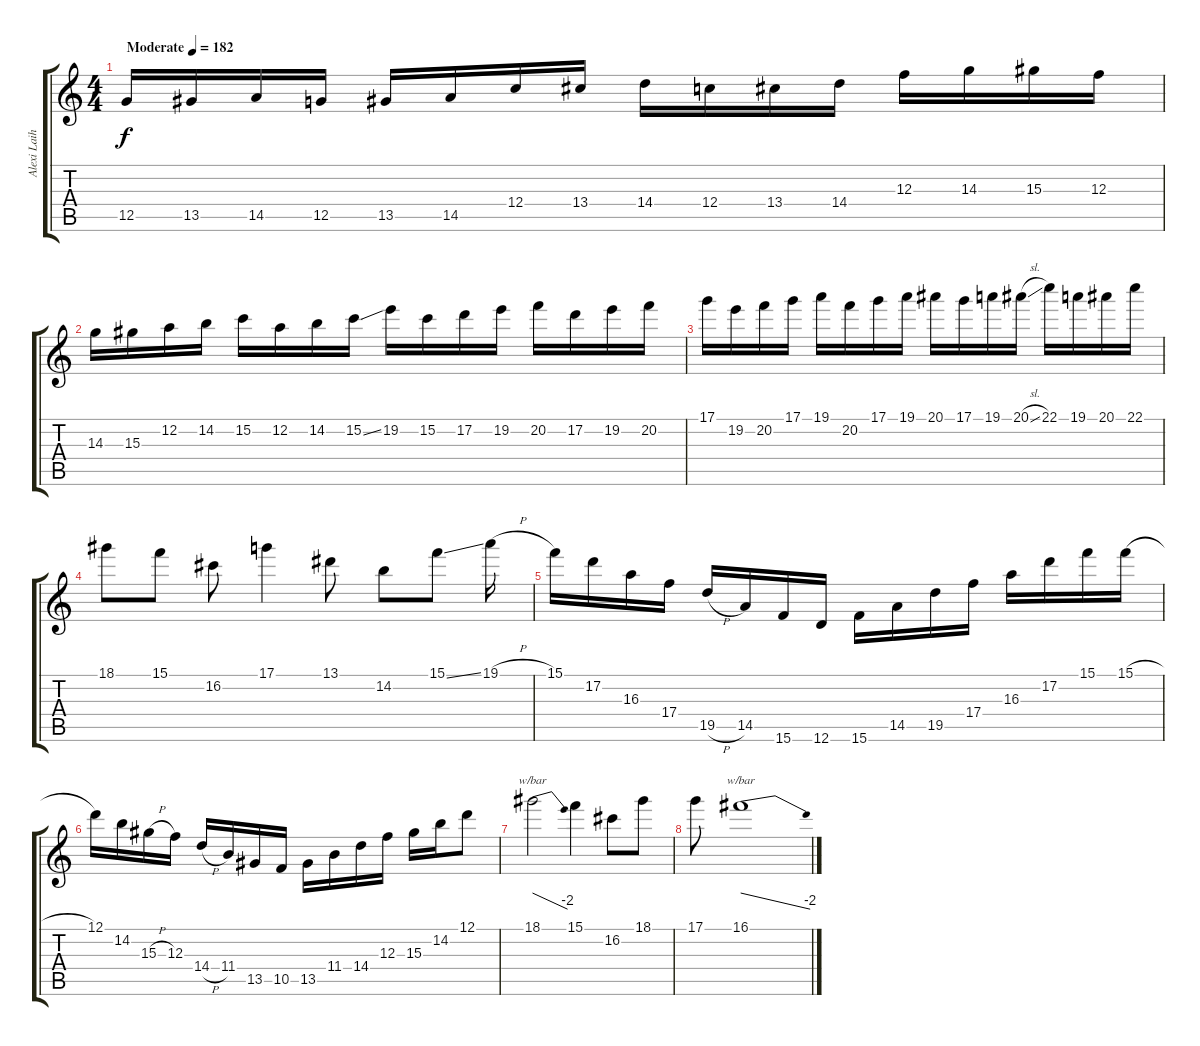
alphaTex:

\track ("Alexi Laiho" "Alexi Laih") {instrument distortionguitar}
\staff {score tabs}
\tuning (D4 A3 F3 C3 G2 D2) {hide}
\ts (4 4)
\tempo (182 "Moderate")
\clef g2
\ks c
12.5.16{dy f instrument distortionguitar} 13.5.16 14.5.16 12.5.16 13.5.16 14.5.16 12.4.16 13.4.16 14.4.16 12.4.16 13.4.16 14.4.16 12.3.16 14.3.16 15.3.16 12.3.16 |
14.3.16 15.3.16 12.2.16 14.2.16 15.2.16 12.2.16 14.2.16 15.2{ss}.16 19.2.16 15.2.16 17.2.16 19.2.16 20.2.16 17.2.16 19.2.16 20.2.16 |
17.1.16 19.2.16 20.2.16 17.1.16 19.1.16 20.2.16 17.1.16 19.1.16 20.1.16 17.1.16 19.1.16 20.1{sl}.16 22.1.16 19.1.16 20.1.16 22.1.16 |
18.1.8 15.1.8 16.2.8 17.1.4 13.1.8 14.2.8 15.1{ss}.8 19.1{h}.16 |
15.1.16 17.2.16 16.3.16 17.4.16 19.5{h}.16 14.5.16 15.6.16 12.6.16 15.6.16 14.5.16 19.5.16 17.4.16 16.3.16 17.2.16 15.1.16 15.1{h}.16 |
12.1.16 14.2.16 15.3{h}.16 12.3.16 14.4{h}.16 11.4.16 13.5.16 10.5.16 13.5.16 11.4.16 14.4.16 12.3.16 15.3.16 14.2.16 12.1.8 |
18.1.2{tbe (dive default 0 0 60 -8)} 15.1.4 16.2.8 18.1.8 |
17.1.8 16.1.1{tbe (dive default 0 0 60 -8)}
